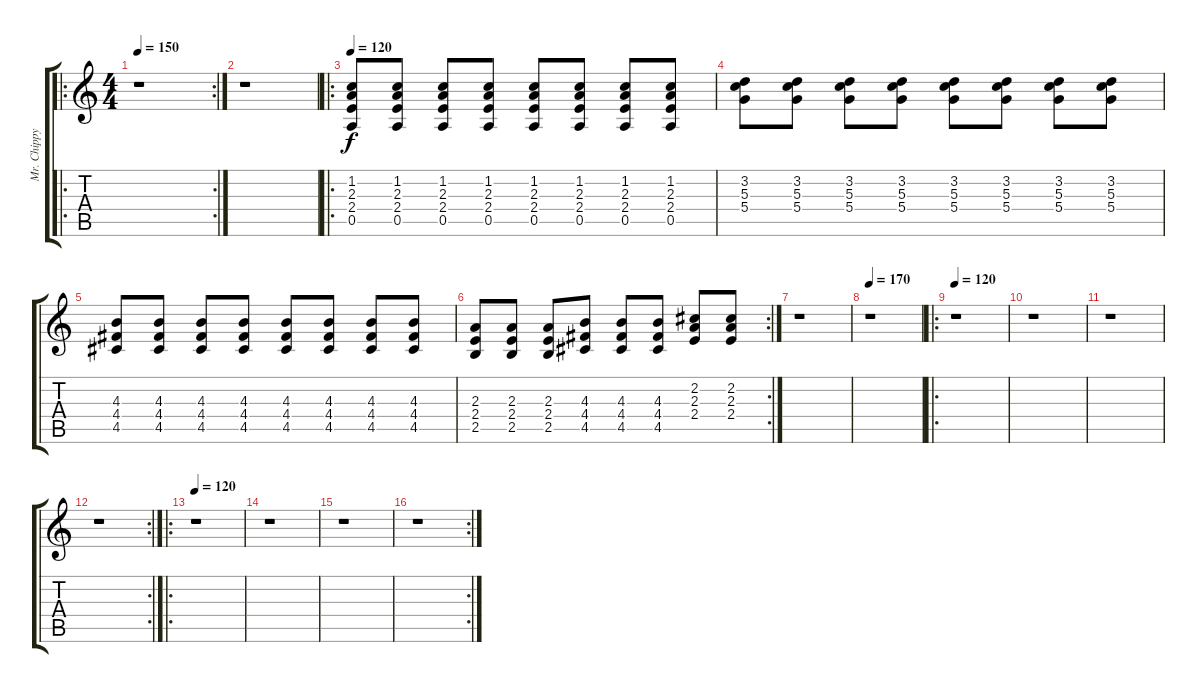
\track ("Mr. Chippyroo (accoustic)" "Mr. Chippy") {instrument acousticguitarnylon}
\staff {score tabs}
\tuning (E4 B3 G3 D3 A2 E2) {hide}
\ro
\rc 2
\ts (4 4)
\tempo 150
\clef g2
\ks c
r.1{dy f} |
r.1 |
\ro
\tempo 120
(1.2 2.3 2.4 0.5).8 (1.2 2.3 2.4 0.5).8 (1.2 2.3 2.4 0.5).8 (1.2 2.3 2.4 0.5).8 (1.2 2.3 2.4 0.5).8 (1.2 2.3 2.4 0.5).8 (1.2 2.3 2.4 0.5).8 (1.2 2.3 2.4 0.5).8 |
(3.2 5.3 5.4).8 (3.2 5.3 5.4).8 (3.2 5.3 5.4).8 (3.2 5.3 5.4).8 (3.2 5.3 5.4).8 (3.2 5.3 5.4).8 (3.2 5.3 5.4).8 (3.2 5.3 5.4).8 |
(4.3 4.4 4.5).8 (4.3 4.4 4.5).8 (4.3 4.4 4.5).8 (4.3 4.4 4.5).8 (4.3 4.4 4.5).8 (4.3 4.4 4.5).8 (4.3 4.4 4.5).8 (4.3 4.4 4.5).8 |
\rc 2
(2.3 2.4 2.5).8 (2.3 2.4 2.5).8 (2.3 2.4 2.5).8 (4.3 4.4 4.5).8 (4.3 4.4 4.5).8 (4.3 4.4 4.5).8 (2.2 2.3 2.4).8 (2.2 2.3 2.4).8 |
r.1 |
\tempo 170
r.1 |
\ro
\tempo 120
r.1 |
r.1 |
r.1 |
\rc 2
r.1 |
\ro
\tempo 120
r.1 |
r.1 |
r.1 |
\rc 2
r.1
